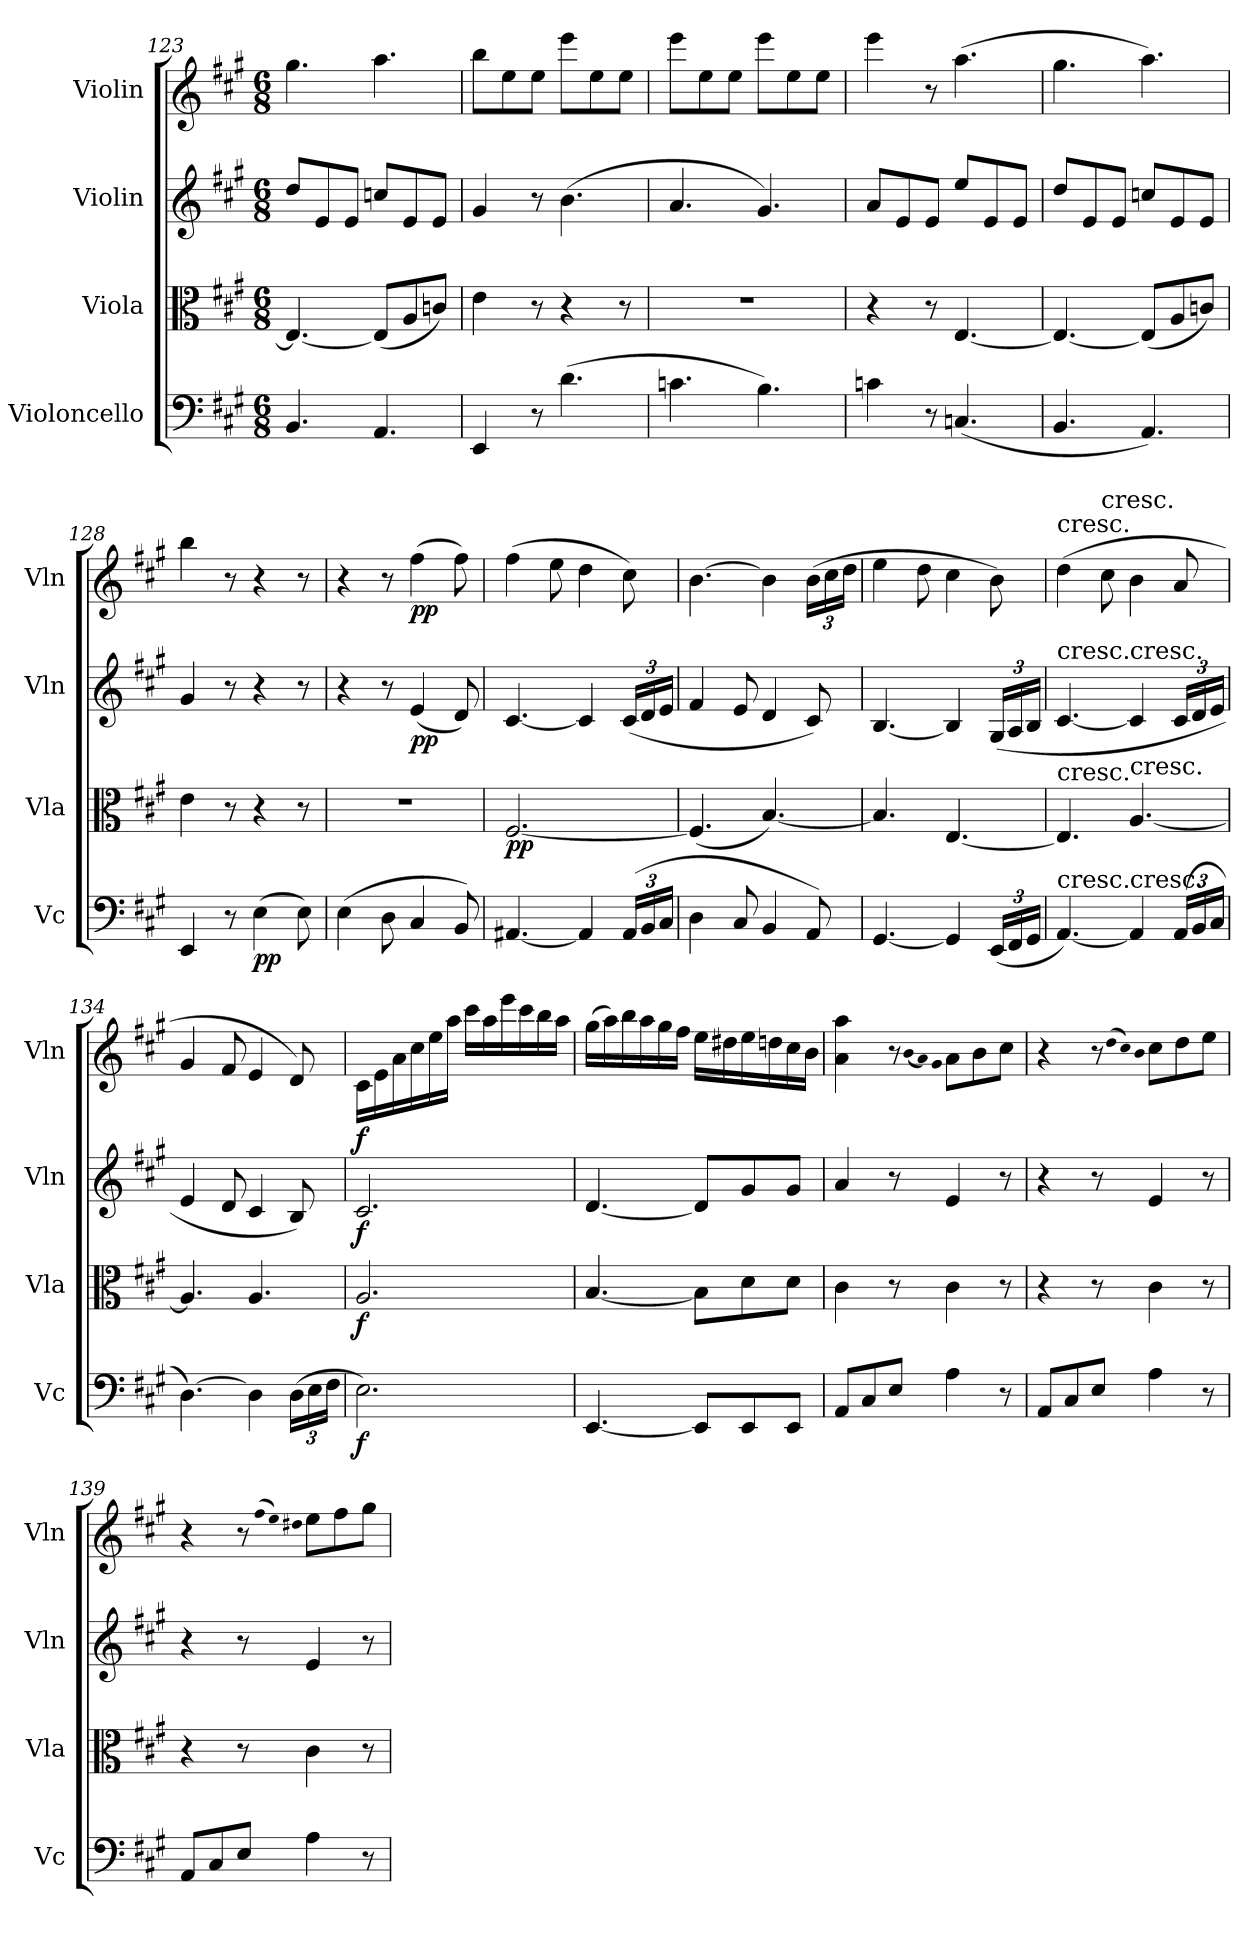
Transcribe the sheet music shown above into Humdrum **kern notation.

**kern	**dynam	**kern	**dynam	**kern	**dynam	**kern	**dynam
*part4	*part4	*part3	*part3	*part2	*part2	*part1	*part1
*staff4	*staff4	*staff3	*staff3	*staff2	*staff2	*staff1	*staff1
*I"Violoncello	*	*I"Viola	*	*I"Violin	*	*I"Violin	*
*I'Vc	*	*I'Vla	*	*I'Vln	*	*I'Vln	*
*clefF4	*	*clefC3	*	*clefG2	*	*clefG2	*
*k[f#c#g#]	*	*k[f#c#g#]	*	*k[f#c#g#]	*	*k[f#c#g#]	*
*A:	*	*A:	*	*A:	*	*A:	*
*M6/8	*	*M6/8	*	*M6/8	*	*M6/8	*
=123	=123	=123	=123	=123	=123	=123	=123
4.BB/	.	4.E/_	.	8dd/L	.	4.gg#\	.
.	.	.	.	8e/	.	.	.
.	.	.	.	8e/J	.	.	.
4.AA/	.	(8E/L]	.	8ccn/L	.	4.aa\	.
.	.	8A/	.	8e/	.	.	.
.	.	8cn/J)	.	8e/J	.	.	.
=124	=124	=124	=124	=124	=124	=124	=124
4EE/	.	4e\	.	4g#/	.	8bb\L	.
.	.	.	.	.	.	8ee\	.
8r	.	8r	.	8r	.	8ee\J	.
(4.d\	.	4r	.	(4.b\	.	8eee\L	.
.	.	.	.	.	.	8ee\	.
.	.	8r	.	.	.	8ee\J	.
=125	=125	=125	=125	=125	=125	=125	=125
4.cn\	.	2.r	.	4.a/	.	8eee\L	.
.	.	.	.	.	.	8ee\	.
.	.	.	.	.	.	8ee\J	.
4.B\)	.	.	.	4.g#/)	.	8eee\L	.
.	.	.	.	.	.	8ee\	.
.	.	.	.	.	.	8ee\J	.
=126	=126	=126	=126	=126	=126	=126	=126
4cn\	.	4r	.	8a/L	.	4eee\	.
.	.	.	.	8e/	.	.	.
8r	.	8r	.	8e/J	.	8r	.
(4.Cn/	.	[4.E/	.	8ee/L	.	(4.aa\	.
.	.	.	.	8e/	.	.	.
.	.	.	.	8e/J	.	.	.
=127	=127	=127	=127	=127	=127	=127	=127
4.BB/	.	4.E/_	.	8dd/L	.	4.gg#\	.
.	.	.	.	8e/	.	.	.
.	.	.	.	8e/J	.	.	.
4.AA/)	.	(8E/L]	.	8ccn/L	.	4.aa\)	.
.	.	8A/	.	8e/	.	.	.
.	.	8cn/J)	.	8e/J	.	.	.
=128	=128	=128	=128	=128	=128	=128	=128
4EE/	.	4e\	.	4g#/	.	4bb\	.
8r	.	8r	.	8r	.	8r	.
(4E\	pp	4r	.	4r	.	4r	.
8E\)	.	8r	.	8r	.	8r	.
=129	=129	=129	=129	=129	=129	=129	=129
(4E\	.	2.r	.	4r	.	4r	.
8D\	.	.	.	8r	.	8r	.
4C#/	.	.	.	(4e/	pp	(4ff#\	pp
8BB/)	.	.	.	8d/)	.	8ff#\)	.
=130	=130	=130	=130	=130	=130	=130	=130
[4.AA#X/	.	[2.F#/	pp	[4.c#/	.	(4ff#\	.
.	.	.	.	.	.	8ee\	.
4AA#/]	.	.	.	4c#/]	.	4dd\	.
(24AA#/LL	.	.	.	(24c#/LL	.	8cc#\)	.
24BB/	.	.	.	24d/	.	.	.
24C#/JJ	.	.	.	24e/JJ	.	.	.
=131	=131	=131	=131	=131	=131	=131	=131
4D\	.	(4.F#/]	.	4f#/	.	[4.b\	.
8C#/	.	.	.	8e/	.	.	.
4BB/	.	[4.B/)	.	4d/	.	4b\]	.
8AA/)	.	.	.	8c#/)	.	(24b\LL	.
.	.	.	.	.	.	24cc#\	.
.	.	.	.	.	.	24dd\JJ	.
=132	=132	=132	=132	=132	=132	=132	=132
[4.GG#/	.	4.B/]	.	[4.B/	.	4ee\	.
.	.	.	.	.	.	8dd\	.
4GG#/]	.	[4.E/	.	4B/]	.	4cc#\	.
(24EE/LL	.	.	.	(24G#/LL	.	8b\)	.
24FF#/	.	.	.	24A/	.	.	.
24GG#/JJ	.	.	.	24B/JJ	.	.	.
=133	=133	=133	=133	=133	=133	=133	=133
!	!	!	!	!	!	!LO:TX:t=cresc.	!
!	!	!	!	!LO:TX:t=cresc.	!	!	!
!	!	!LO:TX:t=cresc.	!	!	!	!	!
!LO:TX:t=cresc.	!	!	!	!	!	!	!
[4.AA/)	.	4.E/]	.	[4.c#/	.	(4dd\	.
!	!	!	!	!	!	!LO:TX:t=cresc.	!
.	.	.	.	.	.	8cc#\	.
!	!	!	!	!LO:TX:t=cresc.	!	!	!
!	!	!LO:TX:t=cresc.	!	!	!	!	!
!LO:TX:t=cresc.	!	!	!	!	!	!	!
4AA/]	.	[4.A/	.	4c#/]	.	4b\	.
(24AA/LL	.	.	.	24c#/LL	.	8a/	.
24BB/	.	.	.	24d/	.	.	.
24C#/JJ	.	.	.	24e/JJ	.	.	.
=134	=134	=134	=134	=134	=134	=134	=134
[4.D\)	.	4.A/]	.	4e/	.	4g#/	.
.	.	.	.	8d/	.	8f#/	.
4D\]	.	4.A/	.	4c#/	.	4e/	.
(24D\LL	.	.	.	8B/)	.	8d/)	.
24E\	.	.	.	.	.	.	.
24F#\JJ	.	.	.	.	.	.	.
=135	=135	=135	=135	=135	=135	=135	=135
2.E\)	f	2.A/	f	2.c#/	f	16c#\LL	f
.	.	.	.	.	.	16e\	.
.	.	.	.	.	.	16a\	.
.	.	.	.	.	.	16cc#\	.
.	.	.	.	.	.	16ee\	.
.	.	.	.	.	.	16aa\JJ	.
.	.	.	.	.	.	16ccc#\LL	.
.	.	.	.	.	.	16aa\	.
.	.	.	.	.	.	16eee\	.
.	.	.	.	.	.	16ccc#\	.
.	.	.	.	.	.	16bb\	.
.	.	.	.	.	.	16aa\JJ	.
=136	=136	=136	=136	=136	=136	=136	=136
[4.EE/	.	[4.B/	.	[4.d/	.	(16gg#\LL	.
.	.	.	.	.	.	16aa\)	.
.	.	.	.	.	.	16bb\	.
.	.	.	.	.	.	16aa\	.
.	.	.	.	.	.	16gg#\	.
.	.	.	.	.	.	16ff#\JJ	.
8EE/L]	.	8B\L]	.	8d/L]	.	16ee\LL	.
.	.	.	.	.	.	16dd#X\	.
8EE/	.	8d\	.	8g#/	.	16ee\	.
.	.	.	.	.	.	16ddn\	.
8EE/J	.	8d\J	.	8g#/J	.	16cc#\	.
.	.	.	.	.	.	16b\JJ	.
=137	=137	=137	=137	=137	=137	=137	=137
8AA/L	.	4c#\	.	4a/	.	4a\ 4aa\	.
8C#/	.	.	.	.	.	.	.
8E/J	.	8r	.	8r	.	8r	.
.	.	.	.	.	.	(qb	.
.	.	.	.	.	.	qa)	.
.	.	.	.	.	.	qg#	.
4A\	.	4c#\	.	4e/	.	8a\L	.
.	.	.	.	.	.	8b\	.
8r	.	8r	.	8r	.	8cc#\J	.
=138	=138	=138	=138	=138	=138	=138	=138
8AA/L	.	4r	.	4r	.	4r	.
8C#/	.	.	.	.	.	.	.
8E/J	.	8r	.	8r	.	8r	.
.	.	.	.	.	.	(qdd	.
.	.	.	.	.	.	qcc#)	.
.	.	.	.	.	.	qb	.
4A\	.	4c#\	.	4e/	.	8cc#\L	.
.	.	.	.	.	.	8dd\	.
8r	.	8r	.	8r	.	8ee\J	.
=139	=139	=139	=139	=139	=139	=139	=139
8AA/L	.	4r	.	4r	.	4r	.
8C#/	.	.	.	.	.	.	.
8E/J	.	8r	.	8r	.	8r	.
.	.	.	.	.	.	(qff#	.
.	.	.	.	.	.	qee)	.
.	.	.	.	.	.	qdd#X	.
4A\	.	4c#\	.	4e/	.	8ee\L	.
.	.	.	.	.	.	8ff#\	.
8r	.	8r	.	8r	.	8gg#\J	.
=	=	=	=	=	=	=	=
*-	*-	*-	*-	*-	*-	*-	*-
